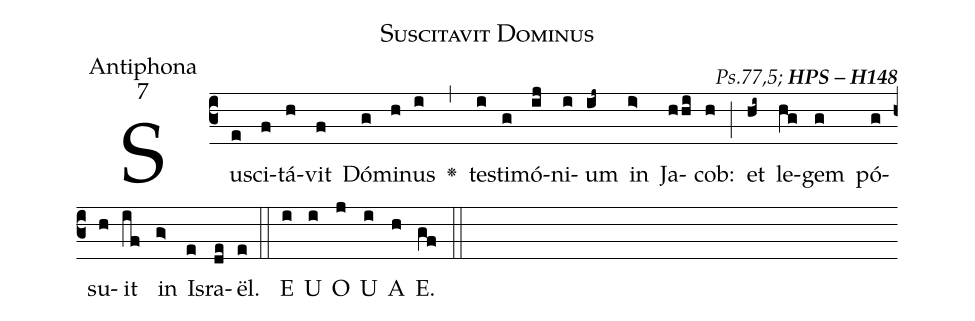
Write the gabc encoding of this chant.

name:Suscitavit Dominus;
office-part:Antiphona;
mode:7;
commentary: {\itshape\mdseries Ps.77,5;\/} {\bfseries HPS -- H148};
%%
(c3)Su(e)sci(f)tá(h)vit(f) Dó(g)mi(h)nus(i) <v>\greheightstar</v>(,) te(i)sti(g)mó(ij)ni(i)um(ij~) in(i>) Ja(hhi)cob:(h) (;) et(hi~) le(hg)gem(g) pó(g)su(h)it(if) in(g>) Is(e)ra(de)ël.(e) (::) E(i) U(i) O(j) U(i) A(h) E.(gf) (::)
